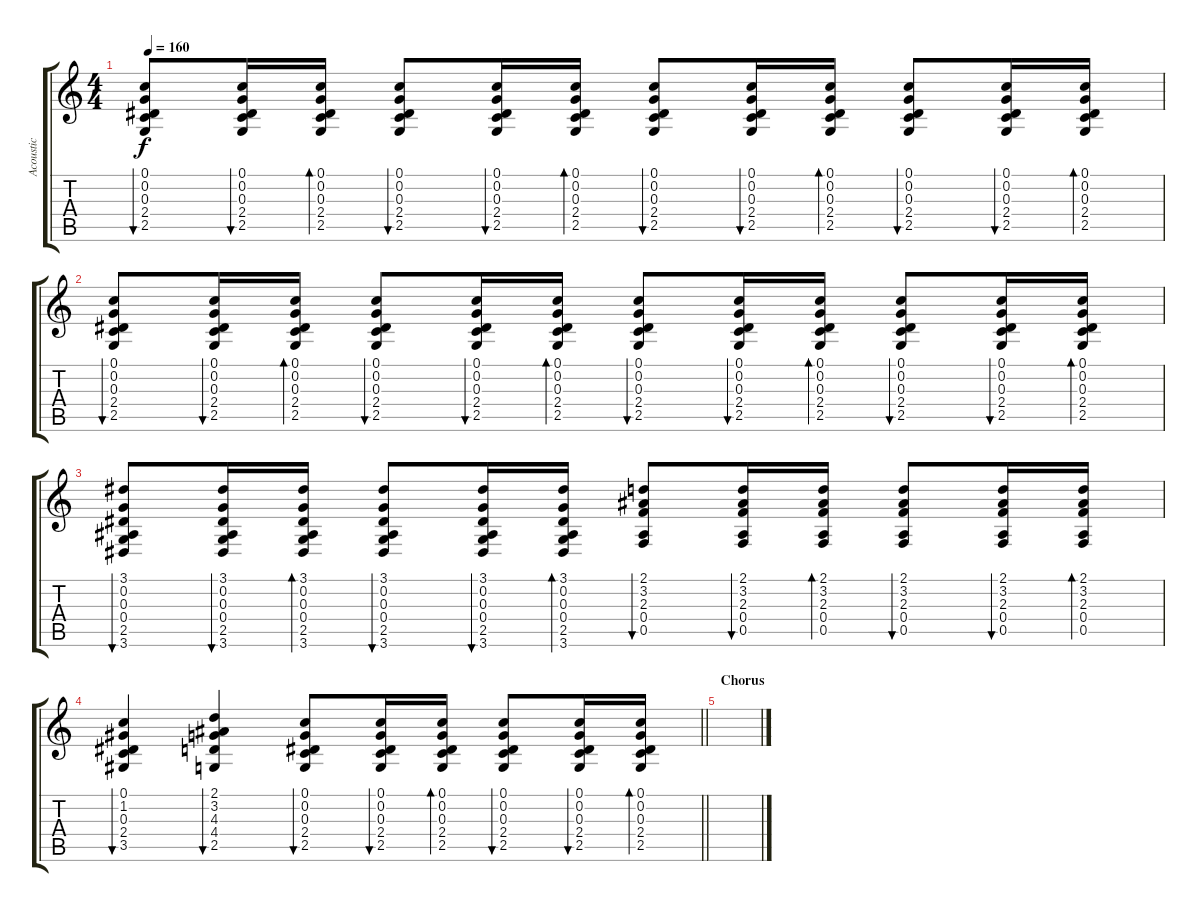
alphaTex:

\track ("Acoustic" "Acoustic") {instrument acousticguitarsteel}
\staff {score tabs}
\tuning (C4 G3 Eb3 Bb2 F2 C2) {hide}
\ts (4 4)
\tempo 160
\clef g2
\ks c
(0.1 0.2 0.3 2.4 2.5).8{bu 60 dy f} (0.1 0.2 0.3 2.4 2.5).16{bu 30} (0.1 0.2 0.3 2.4 2.5).16{bd 30} (0.1 0.2 0.3 2.4 2.5).8{bu 60} (0.1 0.2 0.3 2.4 2.5).16{bu 30} (0.1 0.2 0.3 2.4 2.5).16{bd 30} (0.1 0.2 0.3 2.4 2.5).8{bu 60} (0.1 0.2 0.3 2.4 2.5).16{bu 30} (0.1 0.2 0.3 2.4 2.5).16{bd 30} (0.1 0.2 0.3 2.4 2.5).8{bu 60} (0.1 0.2 0.3 2.4 2.5).16{bu 30} (0.1 0.2 0.3 2.4 2.5).16{bd 30} |
(0.1 0.2 0.3 2.4 2.5).8{bu 60} (0.1 0.2 0.3 2.4 2.5).16{bu 30} (0.1 0.2 0.3 2.4 2.5).16{bd 30} (0.1 0.2 0.3 2.4 2.5).8{bu 60} (0.1 0.2 0.3 2.4 2.5).16{bu 30} (0.1 0.2 0.3 2.4 2.5).16{bd 30} (0.1 0.2 0.3 2.4 2.5).8{bu 60} (0.1 0.2 0.3 2.4 2.5).16{bu 30} (0.1 0.2 0.3 2.4 2.5).16{bd 30} (0.1 0.2 0.3 2.4 2.5).8{bu 60} (0.1 0.2 0.3 2.4 2.5).16{bu 30} (0.1 0.2 0.3 2.4 2.5).16{bd 30} |
(3.1 0.2 0.3 0.4 2.5 3.6).8{bu 60} (3.1 0.2 0.3 0.4 2.5 3.6).16{bu 30} (3.1 0.2 0.3 0.4 2.5 3.6).16{bd 30} (3.1 0.2 0.3 0.4 2.5 3.6).8{bu 60} (3.1 0.2 0.3 0.4 2.5 3.6).16{bu 30} (3.1 0.2 0.3 0.4 2.5 3.6).16{bd 30} (2.1 3.2 2.3 0.4 0.5).8{bu 60} (2.1 3.2 2.3 0.4 0.5).16{bu 30} (2.1 3.2 2.3 0.4 0.5).16{bd 30} (2.1 3.2 2.3 0.4 0.5).8{bu 60} (2.1 3.2 2.3 0.4 0.5).16{bu 30} (2.1 3.2 2.3 0.4 0.5).16{bd 30} |
\barLineRight lightlight
(0.1 1.2 0.3 2.4 3.5).4{bu 240} (2.1 3.2 4.3 4.4 2.5).4{bu 240} (0.1 0.2 0.3 2.4 2.5).8{bu 60} (0.1 0.2 0.3 2.4 2.5).16{bu 30} (0.1 0.2 0.3 2.4 2.5).16{bd 30} (0.1 0.2 0.3 2.4 2.5).8{bu 60} (0.1 0.2 0.3 2.4 2.5).16{bu 30} (0.1 0.2 0.3 2.4 2.5).16{bd 30} |
\section ("" "Chorus")
